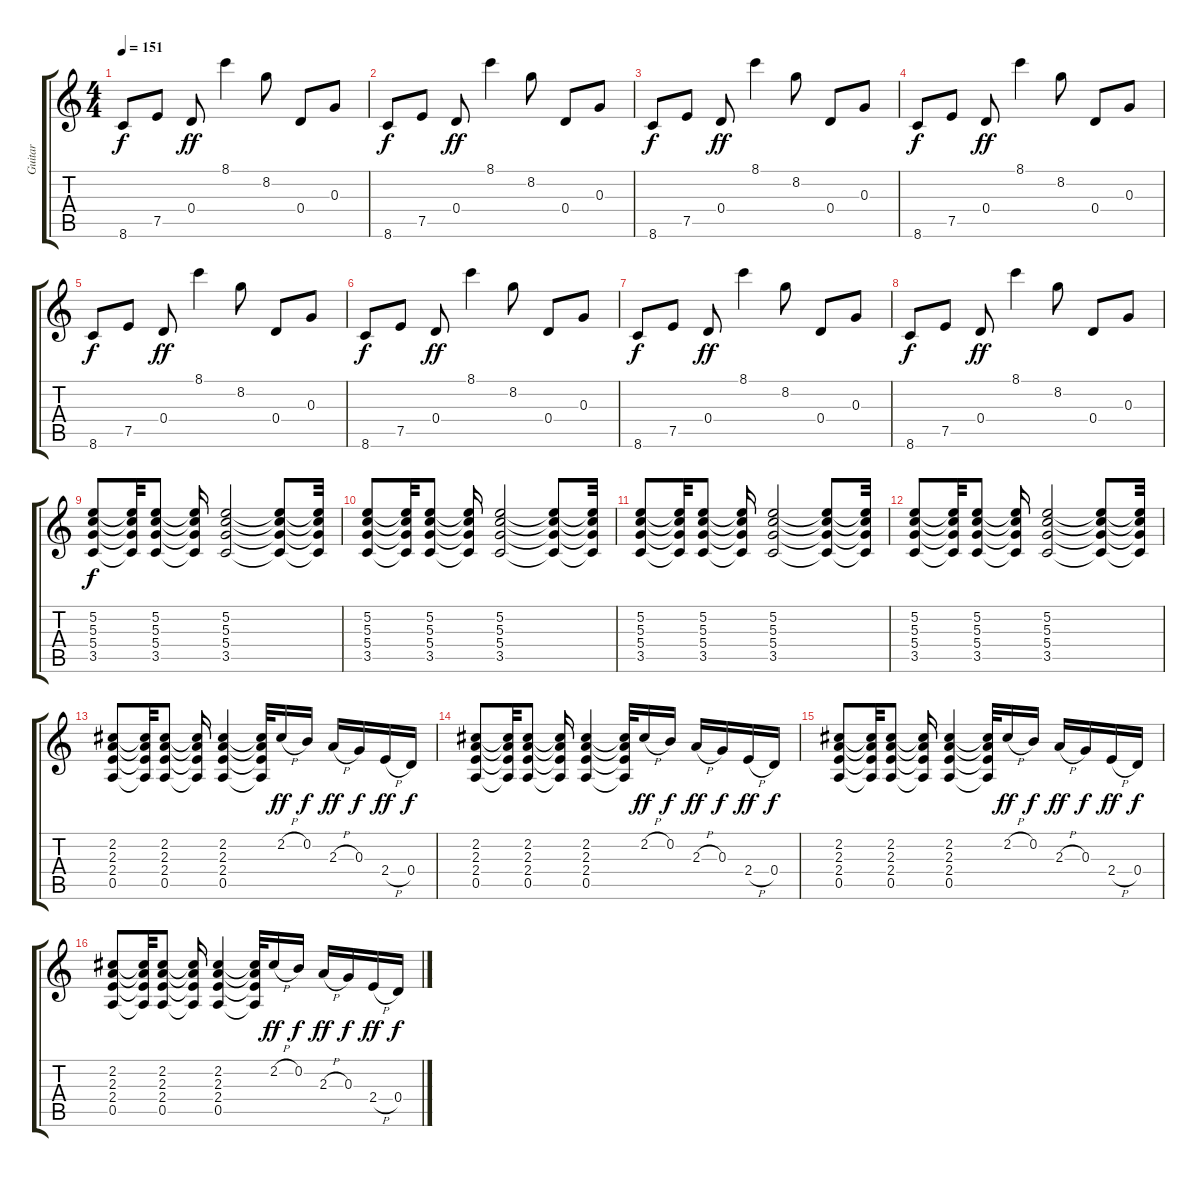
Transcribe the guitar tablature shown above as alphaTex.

\track ("Guitar" "Guitar") {instrument electricguitarclean}
\staff {score tabs}
\tuning (E4 B3 G3 D3 A2 E2) {hide}
\ts (4 4)
\tempo 151
\clef g2
\ks c
8.6.8{dy f} 7.5.8 0.4.8{dy ff} 8.1.4 8.2.8 0.4.8 0.3.8 |
8.6.8{dy f} 7.5.8 0.4.8{dy ff} 8.1.4 8.2.8 0.4.8 0.3.8 |
8.6.8{dy f} 7.5.8 0.4.8{dy ff} 8.1.4 8.2.8 0.4.8 0.3.8 |
8.6.8{dy f} 7.5.8 0.4.8{dy ff} 8.1.4 8.2.8 0.4.8 0.3.8 |
8.6.8{dy f} 7.5.8 0.4.8{dy ff} 8.1.4 8.2.8 0.4.8 0.3.8 |
8.6.8{dy f} 7.5.8 0.4.8{dy ff} 8.1.4 8.2.8 0.4.8 0.3.8 |
8.6.8{dy f} 7.5.8 0.4.8{dy ff} 8.1.4 8.2.8 0.4.8 0.3.8 |
8.6.8{dy f} 7.5.8 0.4.8{dy ff} 8.1.4 8.2.8 0.4.8 0.3.8 |
(5.2 5.3 5.4 3.5).8{dy f instrument overdrivenguitar} (5.2{t} 5.3{t} 5.4{t} 3.5{t}).32 (5.2 5.3 5.4 3.5).8 (5.2{t} 5.3{t} 5.4{t} 3.5{t}).16 (5.2 5.3 5.4 3.5).2 (5.2{t} 5.3{t} 5.4{t} 3.5{t}).8 (5.2{t} 5.3{t} 5.4{t} 3.5{t}).32 |
(5.2 5.3 5.4 3.5).8 (5.2{t} 5.3{t} 5.4{t} 3.5{t}).32 (5.2 5.3 5.4 3.5).8 (5.2{t} 5.3{t} 5.4{t} 3.5{t}).16 (5.2 5.3 5.4 3.5).2 (5.2{t} 5.3{t} 5.4{t} 3.5{t}).8 (5.2{t} 5.3{t} 5.4{t} 3.5{t}).32 |
(5.2 5.3 5.4 3.5).8 (5.2{t} 5.3{t} 5.4{t} 3.5{t}).32 (5.2 5.3 5.4 3.5).8 (5.2{t} 5.3{t} 5.4{t} 3.5{t}).16 (5.2 5.3 5.4 3.5).2 (5.2{t} 5.3{t} 5.4{t} 3.5{t}).8 (5.2{t} 5.3{t} 5.4{t} 3.5{t}).32 |
(5.2 5.3 5.4 3.5).8 (5.2{t} 5.3{t} 5.4{t} 3.5{t}).32 (5.2 5.3 5.4 3.5).8 (5.2{t} 5.3{t} 5.4{t} 3.5{t}).16 (5.2 5.3 5.4 3.5).2 (5.2{t} 5.3{t} 5.4{t} 3.5{t}).8 (5.2{t} 5.3{t} 5.4{t} 3.5{t}).32 |
(2.2 2.3 2.4 0.5).8 (2.2{t} 2.3{t} 2.4{t} 0.5{t}).32 (2.2 2.3 2.4 0.5).8 (2.2{t} 2.3{t} 2.4{t} 0.5{t}).16 (2.2 2.3 2.4 0.5).4 (2.2{t} 2.3{t} 2.4{t} 0.5{t}).32 2.2{h}.16{dy ff} 0.2.16{dy f} 2.3{h}.16{dy ff} 0.3.16{dy f} 2.4{h}.16{dy ff} 0.4.16{dy f} |
(2.2 2.3 2.4 0.5).8 (2.2{t} 2.3{t} 2.4{t} 0.5{t}).32 (2.2 2.3 2.4 0.5).8 (2.2{t} 2.3{t} 2.4{t} 0.5{t}).16 (2.2 2.3 2.4 0.5).4 (2.2{t} 2.3{t} 2.4{t} 0.5{t}).32 2.2{h}.16{dy ff} 0.2.16{dy f} 2.3{h}.16{dy ff} 0.3.16{dy f} 2.4{h}.16{dy ff} 0.4.16{dy f} |
(2.2 2.3 2.4 0.5).8 (2.2{t} 2.3{t} 2.4{t} 0.5{t}).32 (2.2 2.3 2.4 0.5).8 (2.2{t} 2.3{t} 2.4{t} 0.5{t}).16 (2.2 2.3 2.4 0.5).4 (2.2{t} 2.3{t} 2.4{t} 0.5{t}).32 2.2{h}.16{dy ff} 0.2.16{dy f} 2.3{h}.16{dy ff} 0.3.16{dy f} 2.4{h}.16{dy ff} 0.4.16{dy f} |
(2.2 2.3 2.4 0.5).8 (2.2{t} 2.3{t} 2.4{t} 0.5{t}).32 (2.2 2.3 2.4 0.5).8 (2.2{t} 2.3{t} 2.4{t} 0.5{t}).16 (2.2 2.3 2.4 0.5).4 (2.2{t} 2.3{t} 2.4{t} 0.5{t}).32 2.2{h}.16{dy ff} 0.2.16{dy f} 2.3{h}.16{dy ff} 0.3.16{dy f} 2.4{h}.16{dy ff} 0.4.16{dy f}
